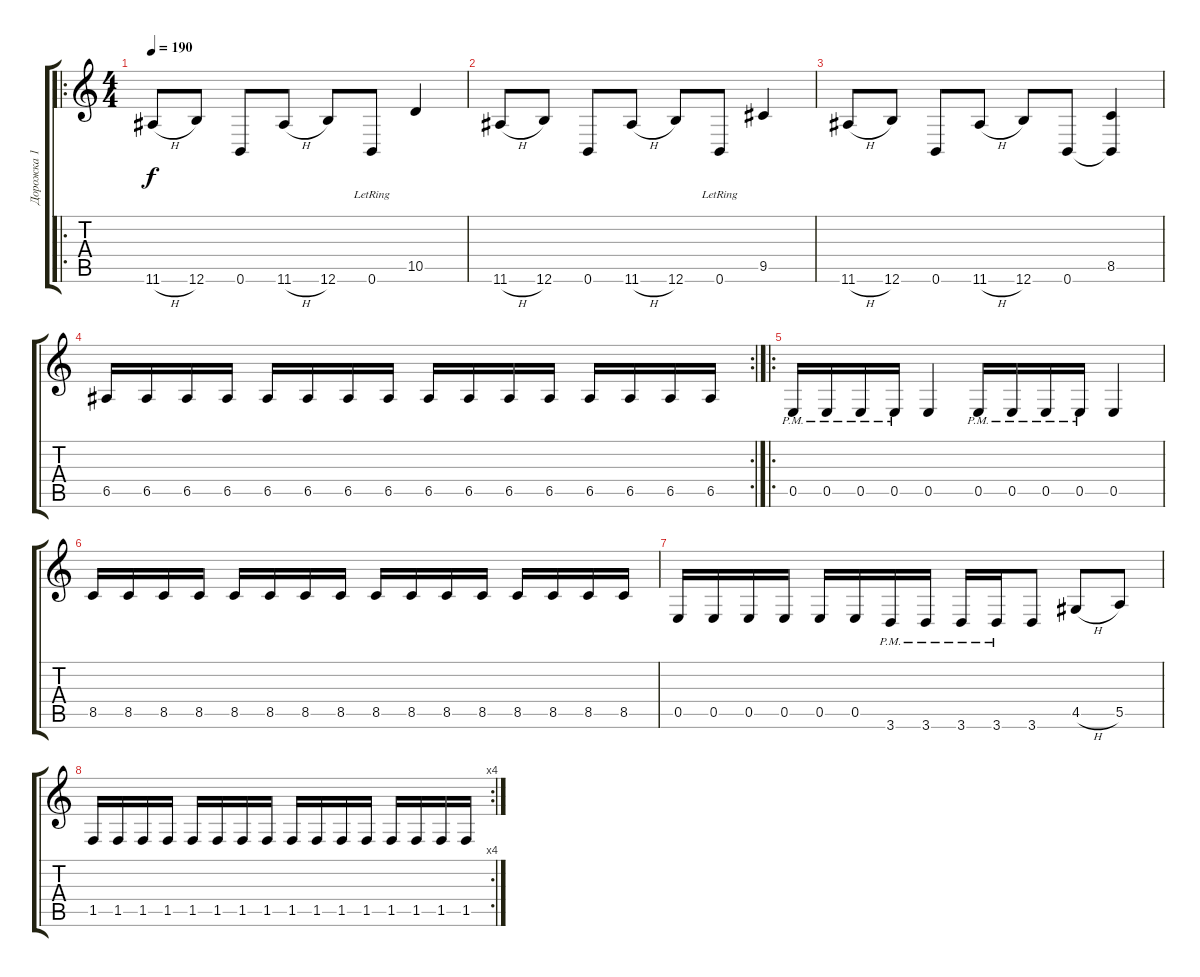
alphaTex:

\track ("Дорожка 1" "Дорожка 1") {instrument distortionguitar}
\staff {score tabs}
\tuning (B3 Gb3 D3 A2 E2 B1) {hide}
\ro
\ts (4 4)
\tempo 190
\clef g2
\ks c
11.6{h}.8{dy f} 12.6.8 0.6.8 11.6{h}.8 12.6.8 0.6{lr}.8 10.5.4 |
11.6{h}.8 12.6.8 0.6.8 11.6{h}.8 12.6.8 0.6{lr}.8 9.5.4 |
11.6{h}.8 12.6.8 0.6.8 11.6{h}.8 12.6.8 0.6.8 (8.5 0.6{t}).4 |
\rc 2
6.5.16 6.5.16 6.5.16 6.5.16 6.5.16 6.5.16 6.5.16 6.5.16 6.5.16 6.5.16 6.5.16 6.5.16 6.5.16 6.5.16 6.5.16 6.5.16 |
\ro
0.5{pm}.16 0.5{pm}.16 0.5{pm}.16 0.5{pm}.16 0.5.4 0.5{pm}.16 0.5{pm}.16 0.5{pm}.16 0.5{pm}.16 0.5.4 |
8.5.16 8.5.16 8.5.16 8.5.16 8.5.16 8.5.16 8.5.16 8.5.16 8.5.16 8.5.16 8.5.16 8.5.16 8.5.16 8.5.16 8.5.16 8.5.16 |
0.5.16 0.5.16 0.5.16 0.5.16 0.5.16 0.5.16 3.6{pm}.16 3.6{pm}.16 3.6{pm}.16 3.6{pm}.16 3.6.8 4.5{h}.8 5.5.8 |
\rc 4
1.5.16 1.5.16 1.5.16 1.5.16 1.5.16 1.5.16 1.5.16 1.5.16 1.5.16 1.5.16 1.5.16 1.5.16 1.5.16 1.5.16 1.5.16 1.5.16
